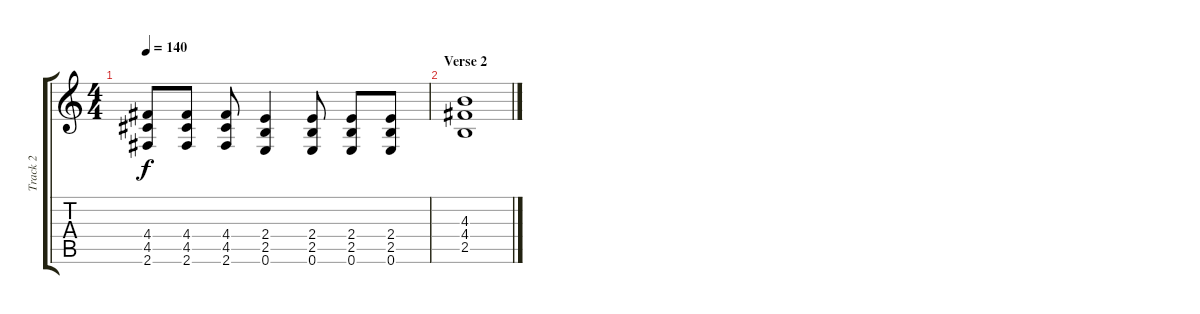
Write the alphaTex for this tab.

\track ("Track 2" "Track 2") {instrument acousticguitarnylon}
\staff {score tabs}
\tuning (E4 B3 G3 D3 A2 E2) {hide}
\ts (4 4)
\tempo 140
\clef g2
\ks c
(4.4{t} 4.5{t} 2.6{t}).8{dy f} (4.4 4.5 2.6).8 (4.4 4.5 2.6).8 (2.4 2.5 0.6).4 (2.4 2.5 0.6).8 (2.4 2.5 0.6).8 (2.4 2.5 0.6).8 |
\section ("" "Verse 2")
(4.3 4.4 2.5).1
